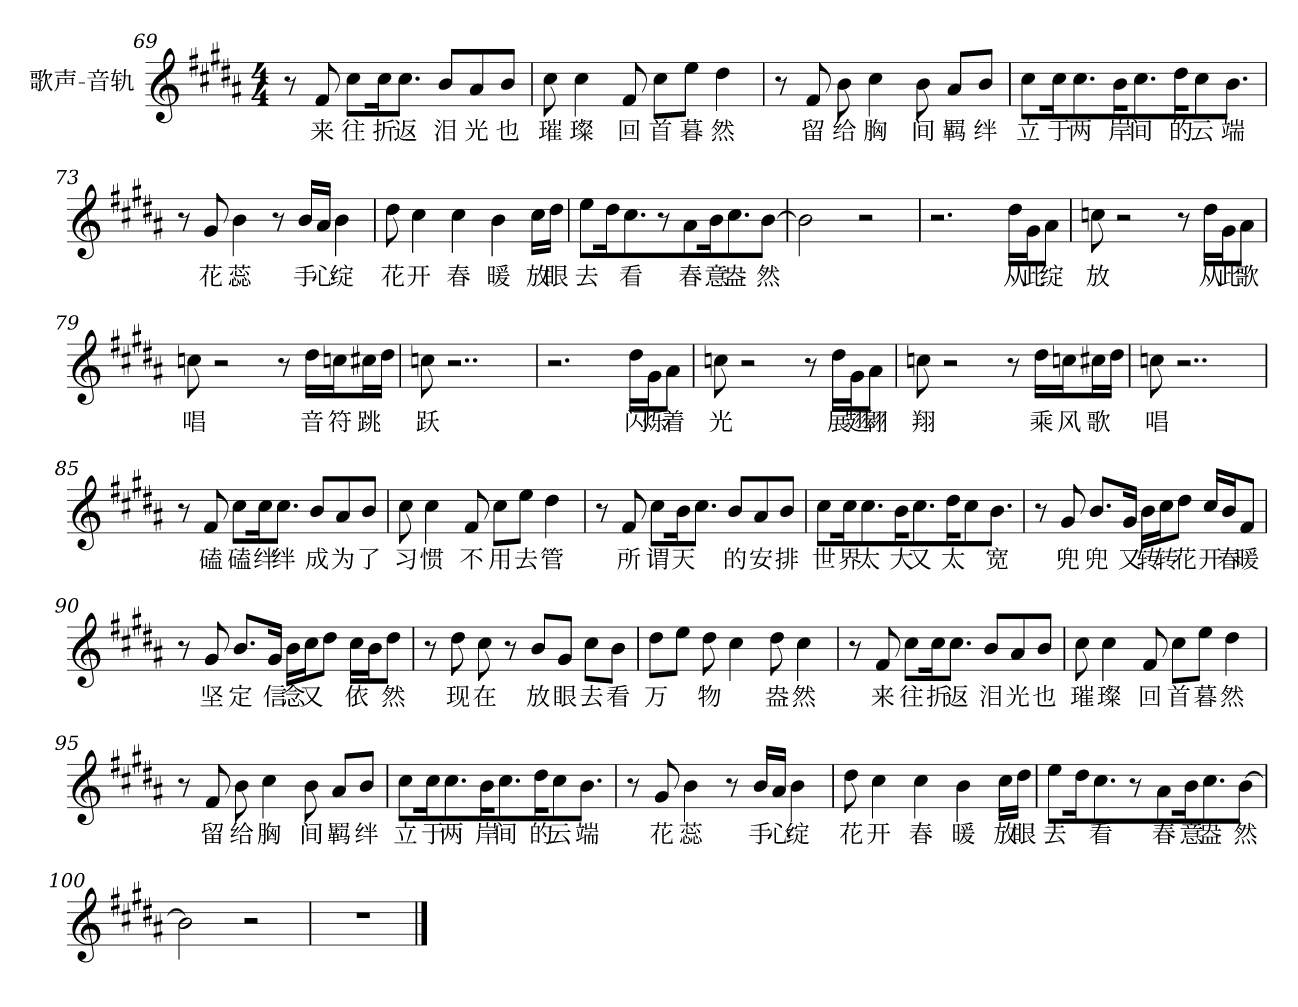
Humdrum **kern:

**kern	**text
*part1	*part1
*staff1	*staff1
*I"歌声-音轨	*
*clefG2	*
*k[f#c#g#d#a#]	*
*B:	*
*M4/4	*
=69	=69
8r	.
8f#	来
8cc#L	往
16cc#K	折
8.cc#J	返
8bL	泪
8a#	光
8bJ	也
=70	=70
8cc#	璀
4cc#	璨
8f#	回
8cc#L	首
8eeJ	暮
4dd#	然
=71	=71
8r	.
8f#	留
8b	给
4cc#	胸
8b	间
8a#L	羁
8bJ	绊
=72	=72
8cc#L	立
16cc#K	于
8.cc#J	两
16bKL	岸
8.cc#J	间
16dd#KL	的
8cc#J	云
8.bJ	端
=73	=73
8r	.
8g#	花
4b	蕊
8r	.
16bLL	手
16a#JJ	心
4b	绽
=74	=74
8dd#	花
4cc#	开
4cc#	春
4b	暖
16cc#LL	放
16dd#JJ	眼
=75	=75
8eeL	去
16dd#K	--
8.cc#J	看
8r	.
8a#L	春
16bK	意
8.cc#J	盎
[8bJ	然
=76	=76
2b]	.
2r	.
=77	=77
2.r	.
16dd#LL	从
16g#J	此
8a#J	绽
=78	=78
8ccn	放
2r	.
8r	.
16dd#LL	从
16g#J	此
8a#J	歌
=79	=79
8ccn	唱
2r	.
8r	.
16dd#LL	音
16ccnJ	符
16cc#XL	跳
16dd#JJ	--
=80	=80
8ccn	跃
2..r	.
=81	=81
2.r	.
16dd#LL	闪
16g#J	烁
8a#J	着
=82	=82
8ccn	光
2r	.
8r	.
16dd#LL	展
16g#J	翅
8a#J	翱
=83	=83
8ccn	翔
2r	.
8r	.
16dd#LL	乘
16ccnJ	风
16cc#XL	歌
16dd#JJ	--
=84	=84
8ccn	唱
2..r	.
=85	=85
8r	.
8f#	磕
8cc#L	磕
16cc#K	绊
8.cc#J	绊
8bL	成
8a#	为
8bJ	了
=86	=86
8cc#	习
4cc#	惯
8f#	不
8cc#L	用
8eeJ	去
4dd#	管
=87	=87
8r	.
8f#	所
8cc#L	谓
16bK	天
8.cc#J	--
8bL	的
8a#	安
8bJ	排
=88	=88
8cc#L	世
16cc#K	界
8.cc#J	太
16bKL	大
8.cc#J	又
16dd#KL	太
8cc#J	--
8.bJ	宽
=89	=89
8r	.
8g#	兜
8.bL	兜
16g#Jk	又
16bLL	转
16cc#J	转
8dd#J	花
16cc#LL	开
16bJ	春
8f#J	暖
=90	=90
8r	.
8g#	坚
8.bL	定
16g#Jk	信
16bLL	念
16cc#J	又
8dd#J	--
16cc#LL	依
16bJ	--
8dd#J	然
=91	=91
8r	.
8dd#	现
8cc#	在
8r	.
8bL	放
8g#J	眼
8cc#L	去
8bJ	看
=92	=92
8dd#L	万
8eeJ	--
8dd#	物
4cc#	--
8dd#	盎
4cc#	然
=93	=93
8r	.
8f#	来
8cc#L	往
16cc#K	折
8.cc#J	返
8bL	泪
8a#	光
8bJ	也
=94	=94
8cc#	璀
4cc#	璨
8f#	回
8cc#L	首
8eeJ	暮
4dd#	然
=95	=95
8r	.
8f#	留
8b	给
4cc#	胸
8b	间
8a#L	羁
8bJ	绊
=96	=96
8cc#L	立
16cc#K	于
8.cc#J	两
16bKL	岸
8.cc#J	间
16dd#KL	的
8cc#J	云
8.bJ	端
=97	=97
8r	.
8g#	花
4b	蕊
8r	.
16bLL	手
16a#JJ	心
4b	绽
=98	=98
8dd#	花
4cc#	开
4cc#	春
4b	暖
16cc#LL	放
16dd#JJ	眼
=99	=99
8eeL	去
16dd#K	--
8.cc#J	看
8r	.
8a#L	春
16bK	意
8.cc#J	盎
[8bJ	然
=100	=100
2b]	.
2r	.
=101	=101
1r	.
==	==
*-	*-
